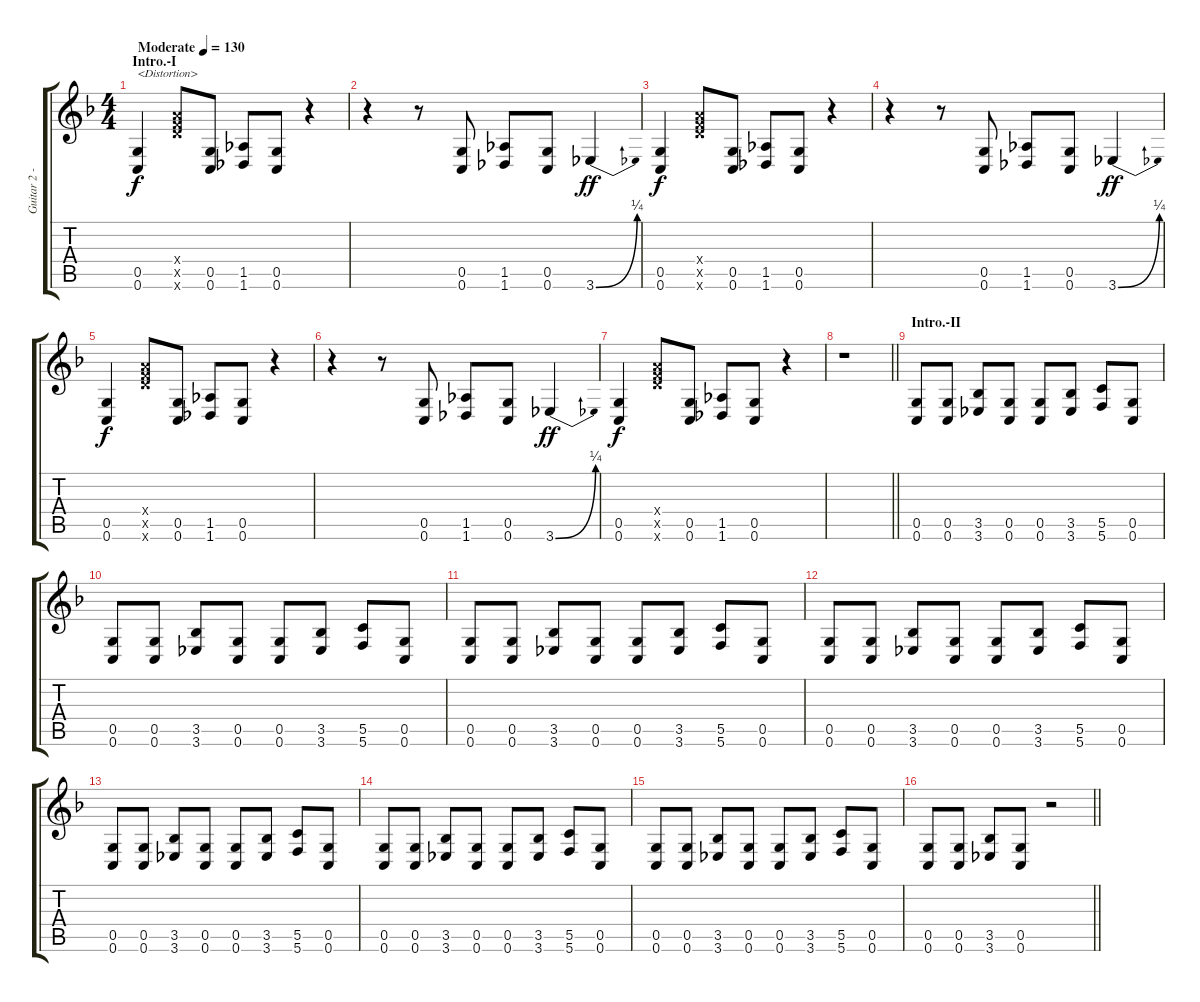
\track ("Guitar 2 - Aoi" "Guitar 2 -") {instrument distortionguitar}
\staff {score tabs}
\tuning (D4 A3 F3 C3 G2 C2) {hide}
\ts (4 4)
\section ("" "Intro.-I")
\tempo (130 "Moderate")
\clef g2
\ks f
(0.5 0.6).4{txt "<Distortion>" dy f instrument distortionguitar} (9.4{x} 10.5{x} 14.6{x}).8 (0.5 0.6).8 (1.5 1.6).8 (0.5 0.6).8 r.4 |
r.4 r.8 (0.5 0.6).8 (1.5 1.6).8 (0.5 0.6).8 3.6{be (bend 0 0 60 1)}.4{dy ff} |
(0.5 0.6).4{dy f} (9.4{x} 10.5{x} 14.6{x}).8 (0.5 0.6).8 (1.5 1.6).8 (0.5 0.6).8 r.4 |
r.4 r.8 (0.5 0.6).8 (1.5 1.6).8 (0.5 0.6).8 3.6{be (bend 0 0 60 1)}.4{dy ff} |
(0.5 0.6).4{dy f} (9.4{x} 10.5{x} 14.6{x}).8 (0.5 0.6).8 (1.5 1.6).8 (0.5 0.6).8 r.4 |
r.4 r.8 (0.5 0.6).8 (1.5 1.6).8 (0.5 0.6).8 3.6{be (bend 0 0 60 1)}.4{dy ff} |
(0.5 0.6).4{dy f} (9.4{x} 10.5{x} 14.6{x}).8 (0.5 0.6).8 (1.5 1.6).8 (0.5 0.6).8 r.4 |
\barLineRight lightlight
r.1 |
\section ("" "Intro.-II")
(0.5 0.6).8 (0.5 0.6).8 (3.5 3.6).8 (0.5 0.6).8 (0.5 0.6).8 (3.5 3.6).8 (5.5 5.6).8 (0.5 0.6).8 |
(0.5 0.6).8 (0.5 0.6).8 (3.5 3.6).8 (0.5 0.6).8 (0.5 0.6).8 (3.5 3.6).8 (5.5 5.6).8 (0.5 0.6).8 |
(0.5 0.6).8 (0.5 0.6).8 (3.5 3.6).8 (0.5 0.6).8 (0.5 0.6).8 (3.5 3.6).8 (5.5 5.6).8 (0.5 0.6).8 |
(0.5 0.6).8 (0.5 0.6).8 (3.5 3.6).8 (0.5 0.6).8 (0.5 0.6).8 (3.5 3.6).8 (5.5 5.6).8 (0.5 0.6).8 |
(0.5 0.6).8 (0.5 0.6).8 (3.5 3.6).8 (0.5 0.6).8 (0.5 0.6).8 (3.5 3.6).8 (5.5 5.6).8 (0.5 0.6).8 |
(0.5 0.6).8 (0.5 0.6).8 (3.5 3.6).8 (0.5 0.6).8 (0.5 0.6).8 (3.5 3.6).8 (5.5 5.6).8 (0.5 0.6).8 |
(0.5 0.6).8 (0.5 0.6).8 (3.5 3.6).8 (0.5 0.6).8 (0.5 0.6).8 (3.5 3.6).8 (5.5 5.6).8 (0.5 0.6).8 |
\barLineRight lightlight
(0.5 0.6).8 (0.5 0.6).8 (3.5 3.6).8 (0.5 0.6).8 r.2
